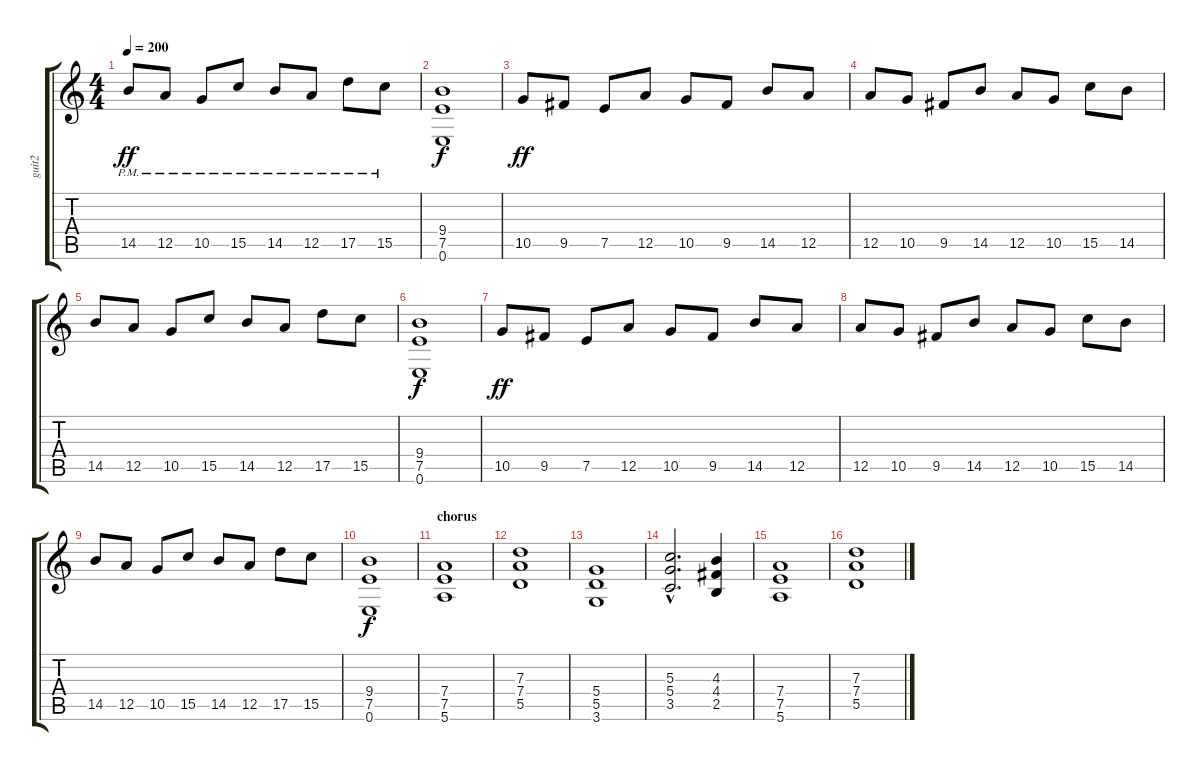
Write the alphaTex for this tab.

\track ("guit2" "guit2") {instrument distortionguitar}
\staff {score tabs}
\tuning (E4 B3 G3 D3 A2 E2) {hide}
\ts (4 4)
\tempo 200
\clef g2
\ks c
14.5{pm}.8{dy ff} 12.5{pm}.8 10.5{pm}.8 15.5{pm}.8 14.5{pm}.8 12.5{pm}.8 17.5{pm}.8 15.5{pm}.8 |
(9.4 7.5 0.6).1{dy f} |
10.5.8{dy ff} 9.5.8 7.5.8 12.5.8 10.5.8 9.5.8 14.5.8 12.5.8 |
12.5.8 10.5.8 9.5.8 14.5.8 12.5.8 10.5.8 15.5.8 14.5.8 |
14.5.8 12.5.8 10.5.8 15.5.8 14.5.8 12.5.8 17.5.8 15.5.8 |
(9.4 7.5 0.6).1{dy f} |
10.5.8{dy ff} 9.5.8 7.5.8 12.5.8 10.5.8 9.5.8 14.5.8 12.5.8 |
12.5.8 10.5.8 9.5.8 14.5.8 12.5.8 10.5.8 15.5.8 14.5.8 |
14.5.8 12.5.8 10.5.8 15.5.8 14.5.8 12.5.8 17.5.8 15.5.8 |
(9.4 7.5 0.6).1{dy f} |
\section ("" "chorus")
(7.4 7.5 5.6).1 |
(7.3 7.4 5.5).1 |
(5.4 5.5 3.6).1 |
(5.3{hac} 5.4{hac} 3.5{hac}).2{d} (4.3 4.4 2.5).4 |
(7.4 7.5 5.6).1 |
(7.3 7.4 5.5).1
